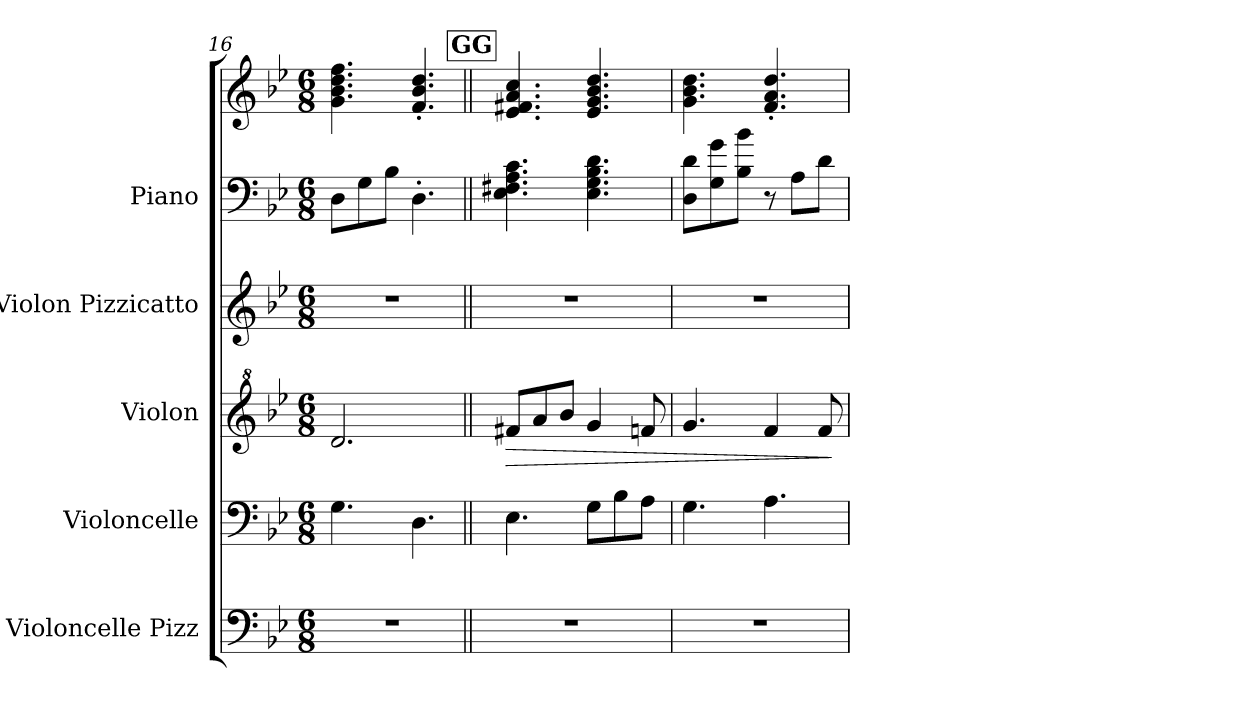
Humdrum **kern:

**kern	**kern	**kern	**dynam	**kern	**kern	**kern
*part5	*part4	*part3	*part3	*part2	*part1	*part1
*staff6	*staff5	*staff4	*staff4	*staff3	*staff2	*staff1
*I"Violoncelle Pizz	*I"Violoncelle	*I"Violon	*	*I"Violon Pizzicatto	*I"Piano	*
*I'Vlc Pizz	*I'Vlc	*I'Vln.	*	*I'Vln. Pizz.	*I'Pia.	*
*clefF4	*clefF4	*clefG^2	*	*clefG2	*clefF4	*clefG2
*k[b-e-]	*k[b-e-]	*k[b-e-]	*	*k[b-e-]	*k[b-e-]	*k[b-e-]
*M6/8	*M6/8	*M6/8	*	*M6/8	*M6/8	*M6/8
=16	=16	=16	=16	=16	=16	=16
2.r	4.G\	2.dd/	.	2.r	8D\L	4.g\ 4.b-\ 4.dd\ 4.ff\
.	.	.	.	.	8G\	.
.	.	.	.	.	8B-\J	.
.	4.D\	.	.	.	4.D'\	4.f/' 4.b-/' 4.dd/'
!!LO:REH:place=s1:a:B:fs=14:t=GG
=17||	=17||	=17||	=17||	=17||	=17||	=17||
!	!	!	!LO:HP:b	!	!	!
2.r	4.E-\	8ff#X/L	>	2.r	4.E-\ 4.F#X\ 4.A\ 4.c\	4.e-/ 4.f#X/ 4.a/ 4.cc/
.	.	8aa/	.	.	.	.
.	.	8bb-/J	.	.	.	.
.	8G\L	4gg/	.	.	4.E-\ 4.G\ 4.B-\ 4.d\	4.e-/ 4.g/ 4.b-/ 4.dd/
.	8B-\	.	.	.	.	.
.	8A\J	8ffn/	.	.	.	.
=18	=18	=18	=18	=18	=18	=18
2.r	4.G\	4.gg/	.	2.r	8D\ 8d\L	4.g\ 4.b-\ 4.dd\
.	.	.	.	.	8G\ 8g\	.
.	.	.	.	.	8B-\ 8b-\J	.
.	4.A\	4ff/	.	.	8r	4.f/' 4.a/' 4.dd/'
.	.	.	.	.	8A\L	.
.	.	8ff/	.	.	8d\J	.
.	.	.	]	.	.	.
=	=	=	=	=	=	=
*-	*-	*-	*-	*-	*-	*-
